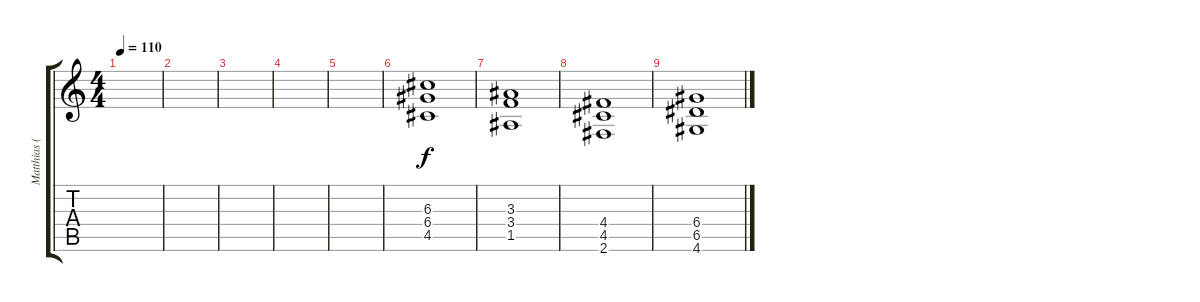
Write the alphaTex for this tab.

\track ("Matthias (Gonzo) Röhr" "Matthias (") {instrument distortionguitar}
\staff {score tabs}
\tuning (E4 B3 G3 D3 A2 E2) {hide}
\ts (4 4)
\tempo 110
\clef g2
\ks c
|
|
|
|
|
(6.3 6.4 4.5).1 |
(3.3 3.4 1.5).1 |
(4.4 4.5 2.6).1 |
(6.4 6.5 4.6).1
